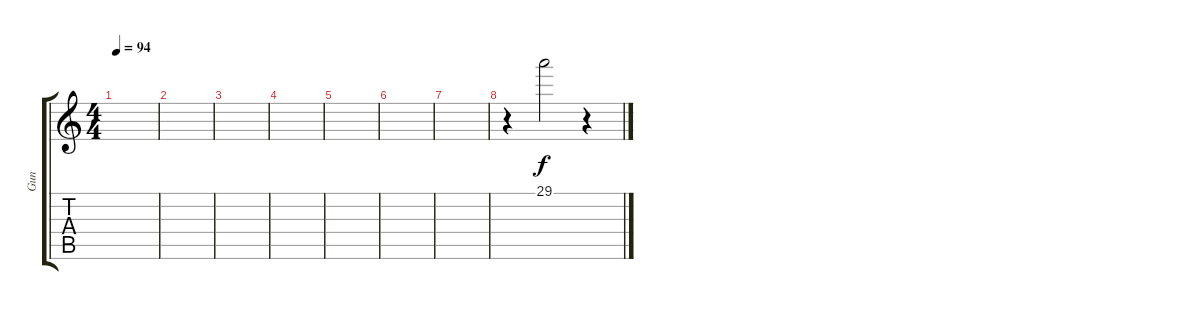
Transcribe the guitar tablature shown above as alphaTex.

\track ("Gun" "Gun") {instrument gunshot}
\staff {score tabs}
\tuning (E4 B3 G3 D3 A2 E2) {hide}
\ts (4 4)
\tempo 94
\clef g2
\ks c
|
|
|
|
|
|
|
r.4 29.1.2 r.4
